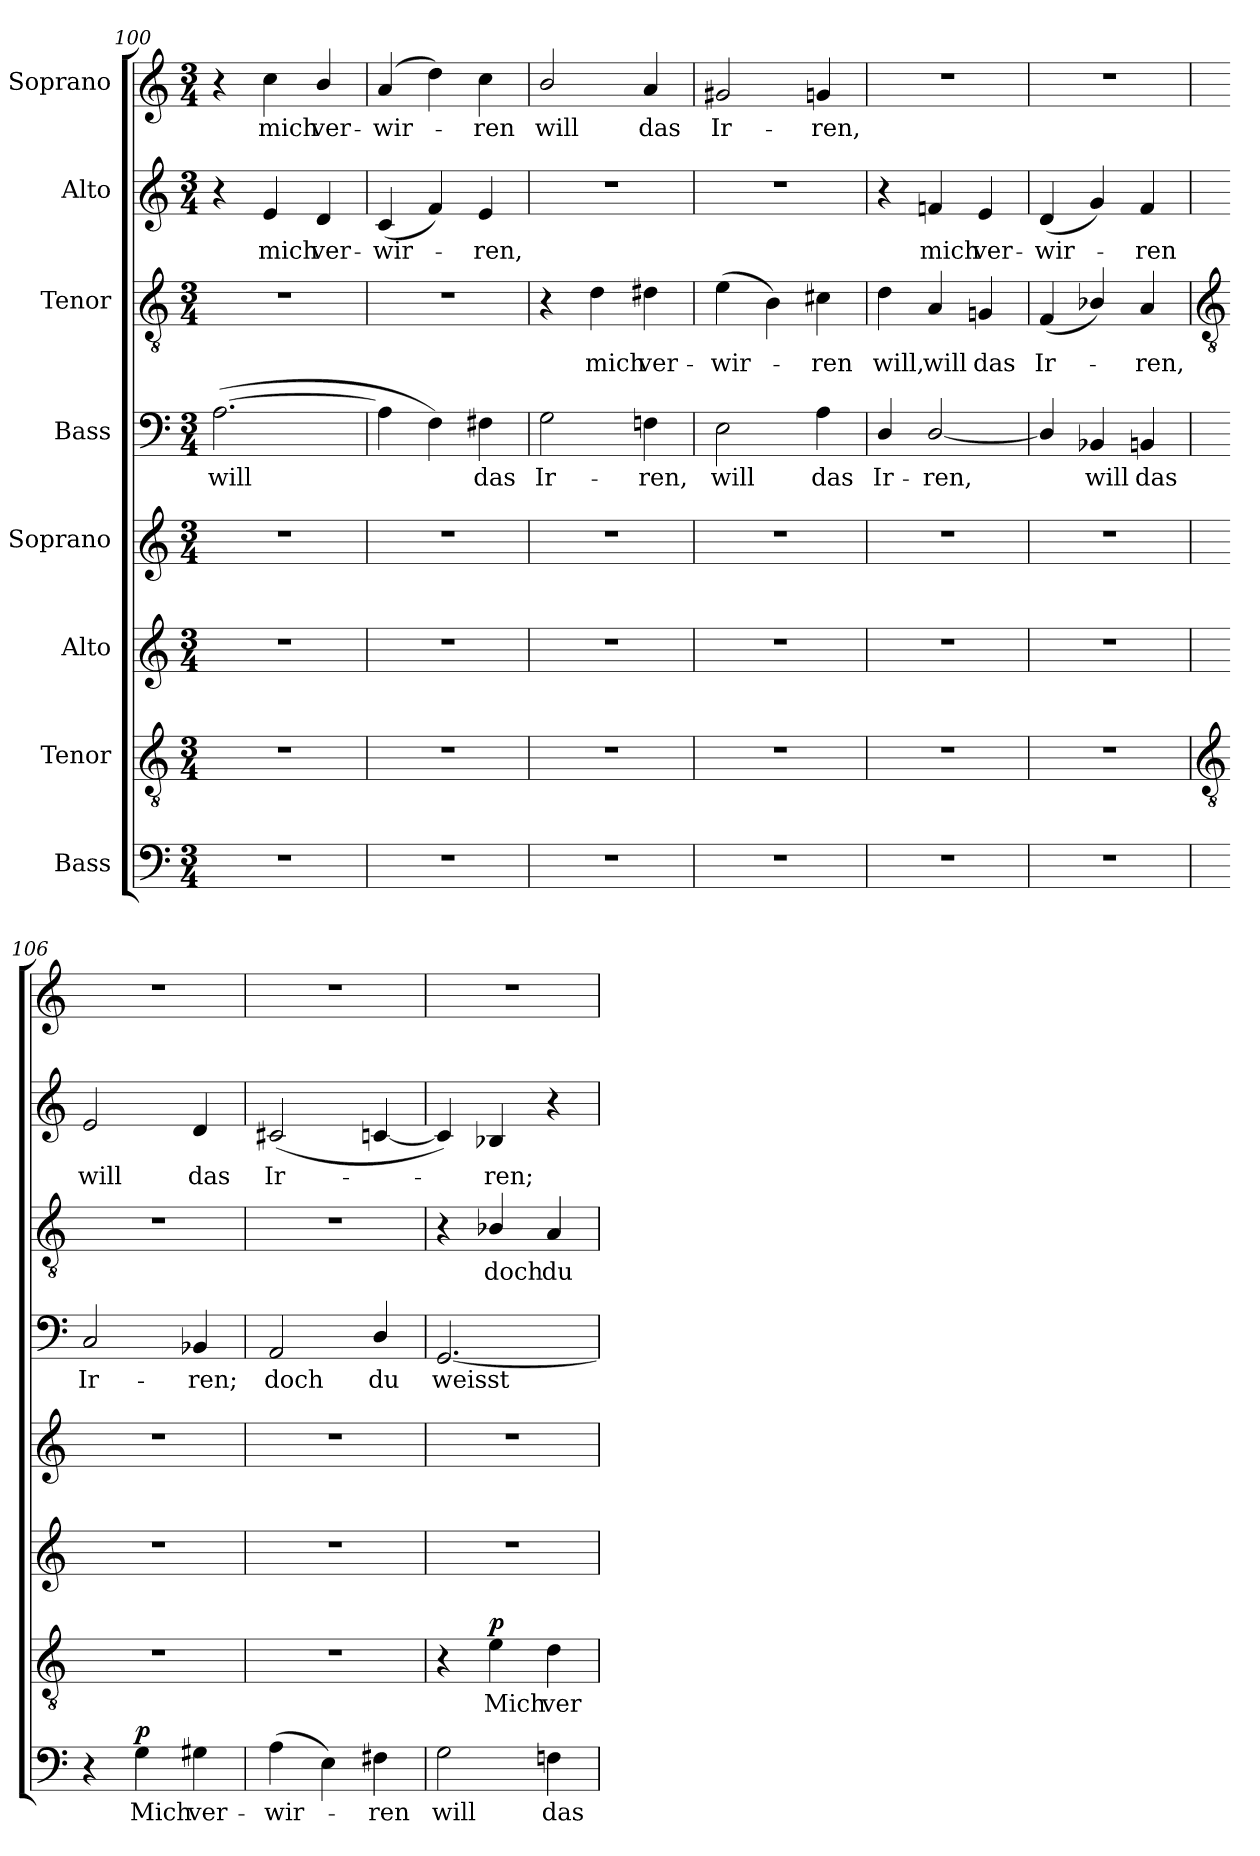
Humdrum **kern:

**kern	**text	**dynam	**kern	**text	**dynam	**kern	**kern	**kern	**text	**kern	**text	**kern	**text	**kern	**text
*part8	*part8	*part8	*part7	*part7	*part7	*part6	*part5	*part4	*part4	*part3	*part3	*part2	*part2	*part1	*part1
*staff8	*staff8	*staff8	*staff7	*staff7	*staff7	*staff6	*staff5	*staff4	*staff4	*staff3	*staff3	*staff2	*staff2	*staff1	*staff1
*I"Bass	*	*	*I"Tenor	*	*	*I"Alto	*I"Soprano	*I"Bass	*	*I"Tenor	*	*I"Alto	*	*I"Soprano	*
*clefF4	*	*	*clefGv2	*	*	*clefG2	*clefG2	*clefF4	*	*clefGv2	*	*clefG2	*	*clefG2	*
*k[]	*	*	*k[]	*	*	*k[]	*k[]	*k[]	*	*k[]	*	*k[]	*	*k[]	*
*C:	*	*	*C:	*	*	*C:	*C:	*C:	*	*C:	*	*C:	*	*C:	*
*M3/4	*	*	*M3/4	*	*	*M3/4	*M3/4	*M3/4	*	*M3/4	*	*M3/4	*	*M3/4	*
=100	=100	=100	=100	=100	=100	=100	=100	=100	=100	=100	=100	=100	=100	=100	=100
!LO:N:vis=1	!	!	!LO:N:vis=1	!	!	!LO:N:vis=1	!LO:N:vis=1	!	!LO:LY:b	!LO:N:vis=1	!	!	!	!	!
2.r	.	.	2.r	.	.	2.r	2.r	(>[2.A	will	2.r	.	4r	.	4r	.
!	!	!	!	!	!	!	!	!	!	!	!	!	!LO:LY:b	!	!LO:LY:b
.	.	.	.	.	.	.	.	.	.	.	.	4e	mich	4cc	mich
!	!	!	!	!	!	!	!	!	!	!	!	!	!LO:LY:b	!	!LO:LY:b
.	.	.	.	.	.	.	.	.	.	.	.	4d	ver-	4b/	ver-
=101	=101	=101	=101	=101	=101	=101	=101	=101	=101	=101	=101	=101	=101	=101	=101
!LO:N:vis=1	!	!	!LO:N:vis=1	!	!	!LO:N:vis=1	!LO:N:vis=1	!	!	!LO:N:vis=1	!	!	!LO:LY:b	!	!LO:LY:b
2.r	.	.	2.r	.	.	2.r	2.r	4A]	.	2.r	.	(<4c	-wir-	(4a	-wir-
.	.	.	.	.	.	.	.	4F)	.	.	.	4f)	.	4dd)	.
!	!	!	!	!	!	!	!	!	!LO:LY:b	!	!	!	!LO:LY:b	!	!LO:LY:b
.	.	.	.	.	.	.	.	4F#X	das	.	.	4e	ren,	4cc	ren
=102	=102	=102	=102	=102	=102	=102	=102	=102	=102	=102	=102	=102	=102	=102	=102
!LO:N:vis=1	!	!	!LO:N:vis=1	!	!	!LO:N:vis=1	!LO:N:vis=1	!	!LO:LY:b	!	!	!LO:N:vis=1	!	!	!LO:LY:b
2.r	.	.	2.r	.	.	2.r	2.r	2G	Ir-	4r	.	2.r	.	2b/	will
!	!	!	!	!	!	!	!	!	!	!	!LO:LY:b	!	!	!	!
.	.	.	.	.	.	.	.	.	.	4d	mich	.	.	.	.
!	!	!	!	!	!	!	!	!	!LO:LY:b	!	!LO:LY:b	!	!	!	!LO:LY:b
.	.	.	.	.	.	.	.	4Fn	-ren,	4d#X	ver-	.	.	4a	das
=103	=103	=103	=103	=103	=103	=103	=103	=103	=103	=103	=103	=103	=103	=103	=103
!LO:N:vis=1	!	!	!LO:N:vis=1	!	!	!LO:N:vis=1	!LO:N:vis=1	!	!LO:LY:b	!	!LO:LY:b	!LO:N:vis=1	!	!	!LO:LY:b
2.r	.	.	2.r	.	.	2.r	2.r	2E	will	(>4e	-wir-	2.r	.	2g#X	Ir-
.	.	.	.	.	.	.	.	.	.	4B)	.	.	.	.	.
!	!	!	!	!	!	!	!	!	!LO:LY:b	!	!LO:LY:b	!	!	!	!LO:LY:b
.	.	.	.	.	.	.	.	4A	das	4c#X	ren	.	.	4gn	-ren,
=104	=104	=104	=104	=104	=104	=104	=104	=104	=104	=104	=104	=104	=104	=104	=104
!LO:N:vis=1	!	!	!LO:N:vis=1	!	!	!LO:N:vis=1	!LO:N:vis=1	!	!LO:LY:b	!	!LO:LY:b	!	!	!LO:N:vis=1	!
2.r	.	.	2.r	.	.	2.r	2.r	4D/	Ir-	4d	will,	4r	.	2.r	.
!	!	!	!	!	!	!	!	!	!LO:LY:b	!	!LO:LY:b	!	!LO:LY:b	!	!
.	.	.	.	.	.	.	.	[2D/	-ren,	4A	will	4fn	mich	.	.
!	!	!	!	!	!	!	!	!	!	!	!LO:LY:b	!	!LO:LY:b	!	!
.	.	.	.	.	.	.	.	.	.	4Gn	das	4e	ver-	.	.
=105	=105	=105	=105	=105	=105	=105	=105	=105	=105	=105	=105	=105	=105	=105	=105
!LO:N:vis=1	!	!	!LO:N:vis=1	!	!	!LO:N:vis=1	!LO:N:vis=1	!	!	!	!LO:LY:b	!	!LO:LY:b	!LO:N:vis=1	!
2.r	.	.	2.r	.	.	2.r	2.r	4D/]	.	(<4F	Ir-	(<4d	-wir-	2.r	.
!	!	!	!	!	!	!	!	!	!LO:LY:b	!	!	!	!	!	!
.	.	.	.	.	.	.	.	4BB-X	will	4B-X/)	.	4g)	.	.	.
!	!	!	!	!	!	!	!	!	!LO:LY:b	!	!LO:LY:b	!	!LO:LY:b	!	!
.	.	.	.	.	.	.	.	4BBn	das	4A	ren,	4f	ren	.	.
!!LO:LB:g=z
=106	=106	=106	=106	=106	=106	=106	=106	=106	=106	=106	=106	=106	=106	=106	=106
*	*	*	*clefGv2	*	*	*	*	*	*	*clefGv2	*	*	*	*	*
!	!	!	!LO:N:vis=1	!	!	!LO:N:vis=1	!LO:N:vis=1	!	!LO:LY:b	!LO:N:vis=1	!	!	!LO:LY:b	!LO:N:vis=1	!
4r	.	.	2.r	.	.	2.r	2.r	2C	Ir-	2.r	.	2e	will	2.r	.
!	!LO:LY:b	!LO:DY:b	!	!	!	!	!	!	!	!	!	!	!	!	!
4G	Mich	p	.	.	.	.	.	.	.	.	.	.	.	.	.
!	!LO:LY:b	!	!	!	!	!	!	!	!LO:LY:b	!	!	!	!LO:LY:b	!	!
4G#X	ver-	.	.	.	.	.	.	4BB-X	-ren;	.	.	4d	das	.	.
=107	=107	=107	=107	=107	=107	=107	=107	=107	=107	=107	=107	=107	=107	=107	=107
!	!LO:LY:b	!	!LO:N:vis=1	!	!	!LO:N:vis=1	!LO:N:vis=1	!	!LO:LY:b	!LO:N:vis=1	!	!	!LO:LY:b	!LO:N:vis=1	!
(>4A	-wir-	.	2.r	.	.	2.r	2.r	2AA	doch	2.r	.	(<2c#X	Ir-	2.r	.
4E)	.	.	.	.	.	.	.	.	.	.	.	.	.	.	.
!	!LO:LY:b	!	!	!	!	!	!	!	!LO:LY:b	!	!	!	!	!	!
4F#X	ren	.	.	.	.	.	.	4D/	du	.	.	[4cn	.	.	.
=108	=108	=108	=108	=108	=108	=108	=108	=108	=108	=108	=108	=108	=108	=108	=108
!	!LO:LY:b	!	!	!	!	!LO:N:vis=1	!LO:N:vis=1	!	!LO:LY:b	!	!	!	!	!LO:N:vis=1	!
2G	will	.	4r	.	.	2.r	2.r	[2.GG	weisst	4r	.	4c])	.	2.r	.
!	!	!	!	!LO:LY:b	!LO:DY:b	!	!	!	!	!	!LO:LY:b	!	!LO:LY:b	!	!
.	.	.	4e	Mich	p	.	.	.	.	4B-X/	doch	4B-X	ren;	.	.
!	!LO:LY:b	!	!	!LO:LY:b	!	!	!	!	!	!	!LO:LY:b	!	!	!	!
4Fn	das	.	4d	ver-	.	.	.	.	.	4A	du	4r	.	.	.
=	=	=	=	=	=	=	=	=	=	=	=	=	=	=	=
*-	*-	*-	*-	*-	*-	*-	*-	*-	*-	*-	*-	*-	*-	*-	*-
